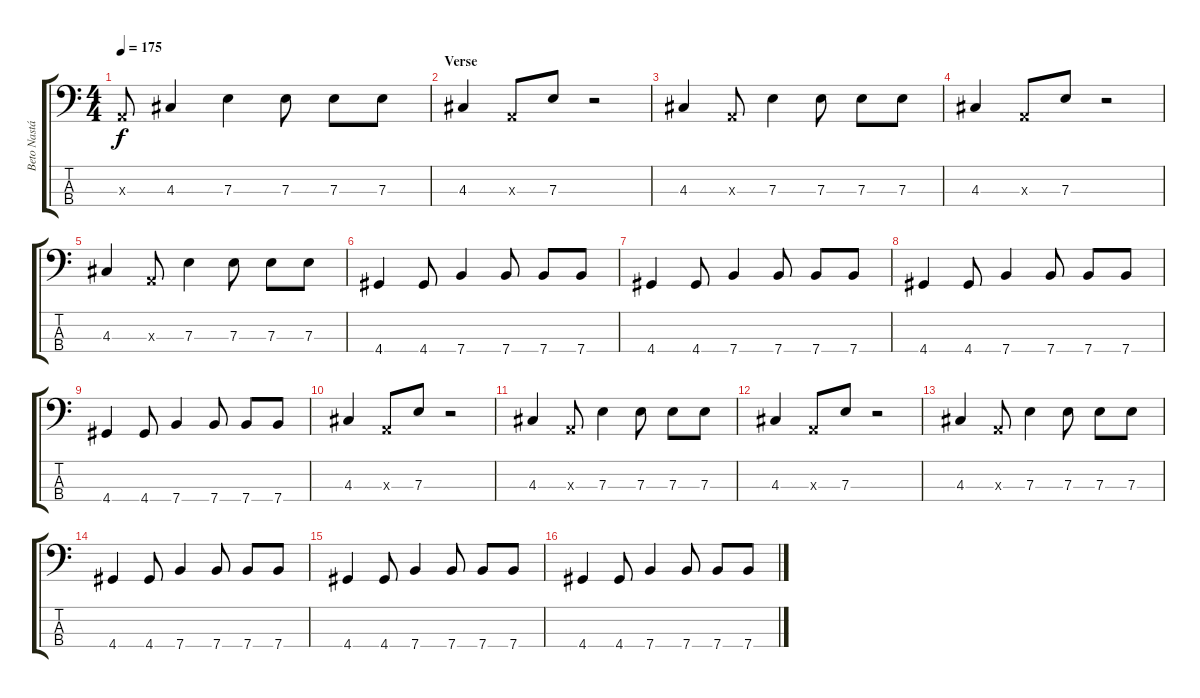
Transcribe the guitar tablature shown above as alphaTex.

\track ("Beto Nastácia" "Beto Nastá") {instrument electricbassfinger}
\staff {score tabs}
\tuning (G2 D2 A1 E1) {hide}
\ts (4 4)
\tempo 175
\clef f4
\ks c
0.3{x}.8{dy f} 4.3.4 7.3.4 7.3.8 7.3.8 7.3.8 |
\section ("" "Verse")
4.3.4 0.3{x}.8 7.3.8 r.2 |
4.3.4 0.3{x}.8 7.3.4 7.3.8 7.3.8 7.3.8 |
4.3.4 0.3{x}.8 7.3.8 r.2 |
4.3.4 0.3{x}.8 7.3.4 7.3.8 7.3.8 7.3.8 |
4.4.4 4.4.8 7.4.4 7.4.8 7.4.8 7.4.8 |
4.4.4 4.4.8 7.4.4 7.4.8 7.4.8 7.4.8 |
4.4.4 4.4.8 7.4.4 7.4.8 7.4.8 7.4.8 |
4.4.4 4.4.8 7.4.4 7.4.8 7.4.8 7.4.8 |
4.3.4 0.3{x}.8 7.3.8 r.2 |
4.3.4 0.3{x}.8 7.3.4 7.3.8 7.3.8 7.3.8 |
4.3.4 0.3{x}.8 7.3.8 r.2 |
4.3.4 0.3{x}.8 7.3.4 7.3.8 7.3.8 7.3.8 |
4.4.4 4.4.8 7.4.4 7.4.8 7.4.8 7.4.8 |
4.4.4 4.4.8 7.4.4 7.4.8 7.4.8 7.4.8 |
4.4.4 4.4.8 7.4.4 7.4.8 7.4.8 7.4.8
